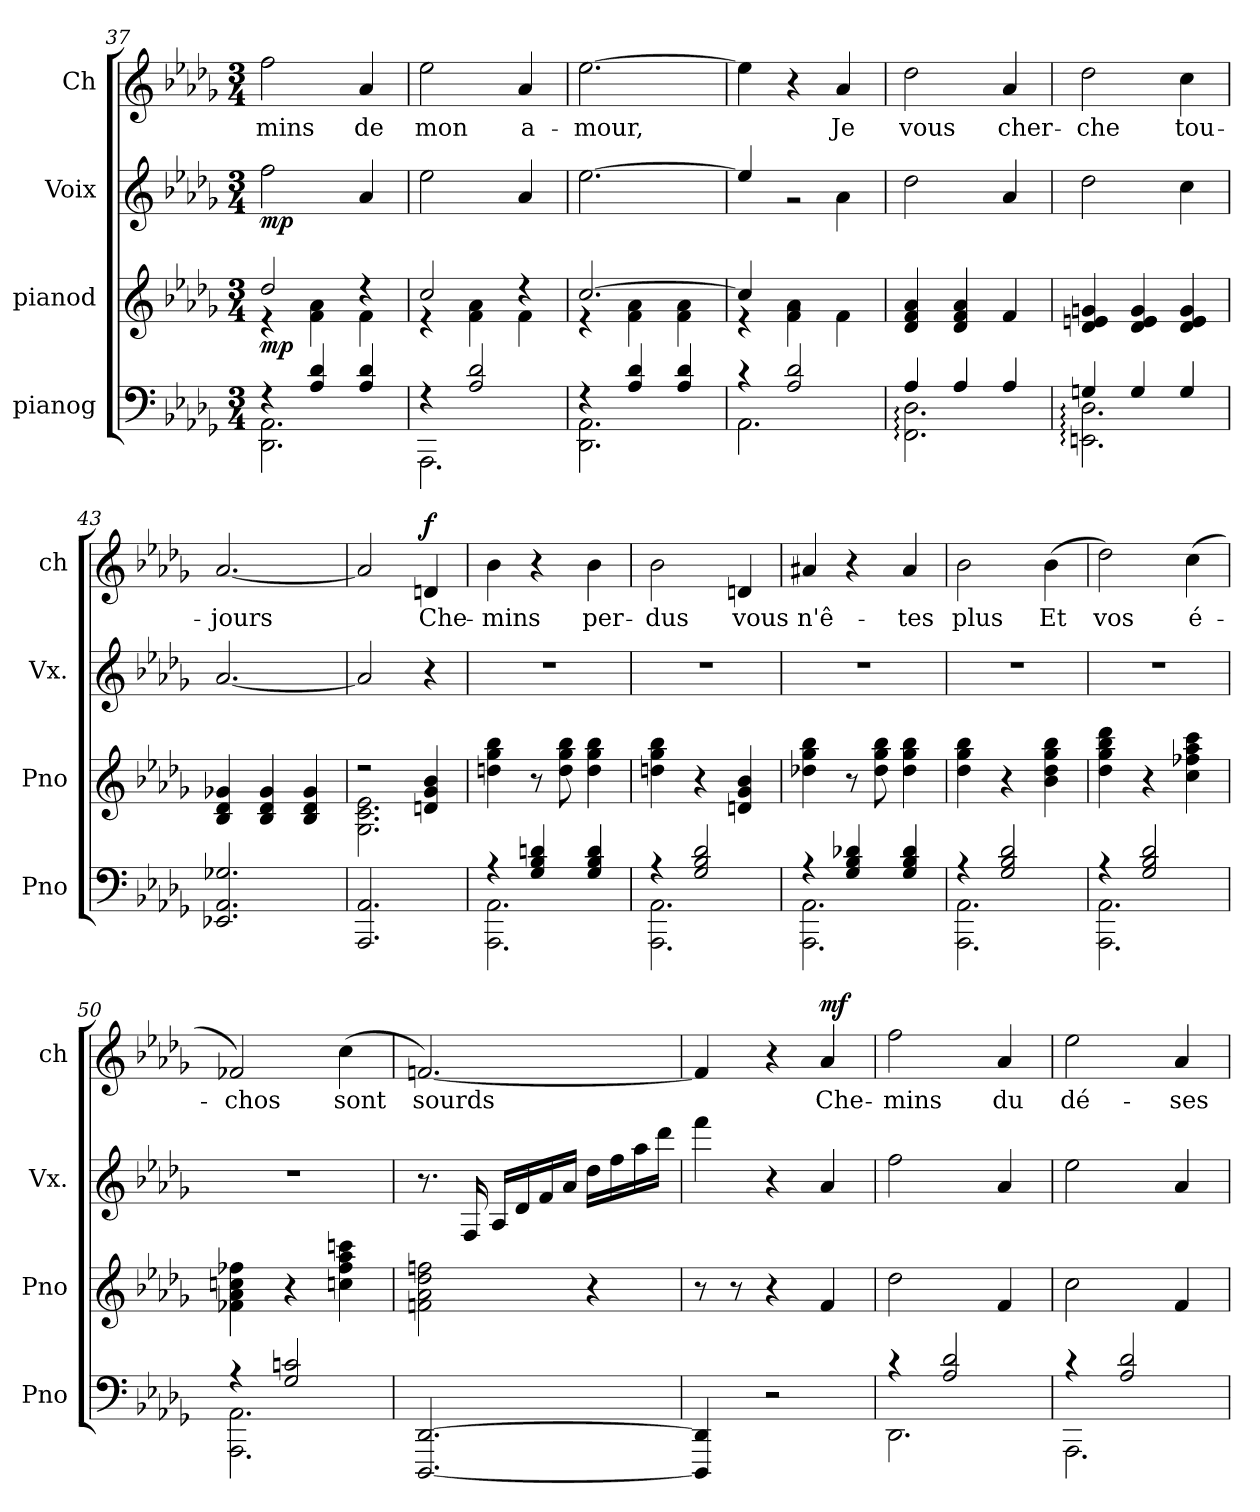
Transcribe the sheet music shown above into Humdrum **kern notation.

**kern	**kern	**dynam	**kern	**dynam	**kern	**text	**dynam
*part4	*part3	*part3	*part2	*part2	*part1	*part1	*part1
*staff4	*staff3	*staff3	*staff2	*staff2	*staff1	*staff1	*staff1
*I"pianog	*I"pianod	*	*I"Voix	*	*I"Ch	*	*
*I'Pno	*I'Pno	*	*I'Vx.	*	*I'ch	*	*
*clefF4	*clefG2	*	*clefG2	*	*clefG2	*	*
*k[b-e-a-d-g-]	*k[b-e-a-d-g-]	*	*k[b-e-a-d-g-]	*	*k[b-e-a-d-g-]	*	*
*M3/4	*M3/4	*	*M3/4	*	*M3/4	*	*
=37	=37	=37	=37	=37	=37	=37	=37
*^	*^	*	*	*	*	*	*
!	!	!	!	!LO:DY:b	!	!LO:DY:b	!	!	!
4rF	2.DD-\ 2.AA-\	2dd-/	4r	mp	2ff\	mp	2ff\	-mins	.
4A-/ 4d-/	.	.	4f\ 4a-\	.	.	.	.	.	.
4A-/ 4d-/	.	4r	4f\	.	4a-/	.	4a-/	de	.
=38	=38	=38	=38	=38	=38	=38	=38	=38	=38
4rF	2.AAA-\	2cc/	4r	.	2ee-\	.	2ee-\	mon	.
2A-/ 2d-/	.	.	4f\ 4a-\	.	.	.	.	.	.
.	.	4r	4f\	.	4a-/	.	4a-/	a-	.
=39	=39	=39	=39	=39	=39	=39	=39	=39	=39
4rF	2.DD-\ 2.AA-\	[2.cc/	4r	.	[2.ee-\	.	[2.ee-\	-mour,	.
4A-/ 4d-/	.	.	4f\ 4a-\	.	.	.	.	.	.
4A-/ 4d-/	.	.	4f\ 4a-\	.	.	.	.	.	.
!!LO:LB:g=z
=40	=40	=40	=40	=40	=40	=40	=40	=40	=40
*	*	*	*	*	*^	*	*	*	*
4r	2.AA-\	4cc/]	4r	.	4ee-/]	2ryy	.	4ee-\]	.	.
2A-/ 2d-/	.	2rg	4f\ 4a-\	.	2rg	.	.	4r	.	.
.	.	.	4f\	.	.	4a-\	.	4a-/	Je	.
*	*	*v	*v	*	*	*	*	*	*	*
*	*	*	*	*v	*v	*	*	*	*
=41	=41	=41	=41	=41	=41	=41	=41	=41
4A-/	2.FF\: 2.D-\:	4d-/ 4f/ 4a-/	.	2dd-\	.	2dd-\	vous	.
4A-/	.	4d-/ 4f/ 4a-/	.	.	.	.	.	.
4A-/	.	4f/	.	4a-/	.	4a-/	cher-	.
=42	=42	=42	=42	=42	=42	=42	=42	=42
4Gn/	2.EEn\: 2.D-\:	4d-/ 4en/ 4gn/	.	2dd-\	.	2dd-\	-che	.
4G/	.	4d-/ 4e/ 4g/	.	.	.	.	.	.
4G/	.	4d-/ 4e/ 4g/	.	4cc\	.	4cc\	tou-	.
*v	*v	*	*	*	*	*	*	*
=43	=43	=43	=43	=43	=43	=43	=43
2.EE-X/ 2.AA-/ 2.G-X/	4B-/ 4d-/ 4g-X/	.	[2.a-/	.	[2.a-/	-jours	.
.	4B-/ 4d-/ 4g-/	.	.	.	.	.	.
.	4B-/ 4d-/ 4g-/	.	.	.	.	.	.
!!LO:PB:g=z
=44	=44	=44	=44	=44	=44	=44	=44
*	*^	*	*	*	*	*	*
2.AAA-/ 2.AA-/	2r	2.G-\ 2.c\ 2.e-\	.	2a-/]	.	2a-/]	.	.
!	!	!	!	!	!	!	!	!LO:DY:a
.	4dn/ 4g-/ 4b-/	.	.	4r	.	4dn/	Che-	f
*	*v	*v	*	*	*	*	*	*
=45	=45	=45	=45	=45	=45	=45	=45
*^	*	*	*	*	*	*	*
4r	2.AAA-\ 2.AA-\	4ddn\ 4gg-\ 4bb-\	.	2.r	.	4b-\	-mins	.
4G-/ 4B-/ 4dn/	.	8r	.	.	.	4r	.	.
.	.	8dd\ 8gg-\ 8bb-\	.	.	.	.	.	.
4G-/ 4B-/ 4d/	.	4dd\ 4gg-\ 4bb-\	.	.	.	4b-\	per-	.
=46	=46	=46	=46	=46	=46	=46	=46	=46
4r	2.AAA-\ 2.AA-\	4ddn\ 4gg-\ 4bb-\	.	2.r	.	2b-\	-dus	.
2G-/ 2B-/ 2d-/	.	4r	.	.	.	.	.	.
.	.	4dn/ 4g-/ 4b-/	.	.	.	4dn/	vous	.
=47	=47	=47	=47	=47	=47	=47	=47	=47
4r	2.AAA-\ 2.AA-\	4dd-X\ 4gg-\ 4bb-\	.	2.r	.	4a#X/	n'ê-	.
4G-/ 4B-/ 4d-X/	.	8r	.	.	.	4r	.	.
.	.	8dd-\ 8gg-\ 8bb-\	.	.	.	.	.	.
4G-/ 4B-/ 4d-/	.	4dd-\ 4gg-\ 4bb-\	.	.	.	4a#/	-tes	.
=48	=48	=48	=48	=48	=48	=48	=48	=48
4r	2.AAA-\ 2.AA-\	4dd-\ 4gg-\ 4bb-\	.	2.r	.	2b-\	plus	.
2G-/ 2B-/ 2d-/	.	4r	.	.	.	.	.	.
.	.	4b-\ 4dd-\ 4gg-\ 4bb-\	.	.	.	(4b-\	Et	.
=49	=49	=49	=49	=49	=49	=49	=49	=49
4r	2.AAA-\ 2.AA-\	4dd-\ 4gg-\ 4bb-\ 4ddd-\	.	2.r	.	2dd-\)	vos	.
2G-/ 2B-/ 2d-/	.	4r	.	.	.	.	.	.
.	.	4cc\ 4ff-X\ 4aa-\ 4ccc\	.	.	.	(4cc\	é-	.
=50	=50	=50	=50	=50	=50	=50	=50	=50
4r	2.AAA-\ 2.AA-\	4f-X\ 4a-\ 4ccn\ 4ff-X\	.	2.r	.	2f-X/)	-chos	.
2G-/ 2cn/	.	4r	.	.	.	.	.	.
.	.	4ccn\ 4ff-\ 4aa-\ 4cccn\	.	.	.	(4cc\	sont	.
*v	*v	*	*	*	*	*	*	*
!!LO:LB:g=z
=51	=51	=51	=51	=51	=51	=51	=51
[2.DDD-/ [2.DD-/	2fn\ 2a-\ 2dd-\ 2ffn\	.	8.r	.	[2.fn/)	sourds	.
.	.	.	16F/	.	.	.	.
.	.	.	16A-/LL	.	.	.	.
.	.	.	16d-/	.	.	.	.
.	.	.	16f/	.	.	.	.
.	.	.	16a-/JJ	.	.	.	.
.	4r	.	16dd-\LL	.	.	.	.
.	.	.	16ff\	.	.	.	.
.	.	.	16aa-\	.	.	.	.
.	.	.	16ddd-\JJ	.	.	.	.
=52	=52	=52	=52	=52	=52	=52	=52
4DDD-/] 4DD-/]	8r	.	4fff\	.	4f/]	.	.
.	8r	.	.	.	.	.	.
2r	4r	.	4r	.	4r	.	.
!	!	!	!	!	!	!	!LO:DY:a
.	4f/	.	4a-/	.	4a-/	Che-	mf
=53	=53	=53	=53	=53	=53	=53	=53
*^	*	*	*	*	*	*	*
4r	2.DD-\	2dd-\	.	2ff\	.	2ff\	-mins	.
2A-/ 2d-/	.	.	.	.	.	.	.	.
.	.	4f/	.	4a-/	.	4a-/	du	.
=54	=54	=54	=54	=54	=54	=54	=54	=54
4r	2.AAA-\	2cc\	.	2ee-\	.	2ee-\	dé-	.
2A-/ 2d-/	.	.	.	.	.	.	.	.
.	.	4f/	.	4a-/	.	4a-/	-ses-	.
*v	*v	*	*	*	*	*	*	*
=	=	=	=	=	=	=	=
*-	*-	*-	*-	*-	*-	*-	*-
